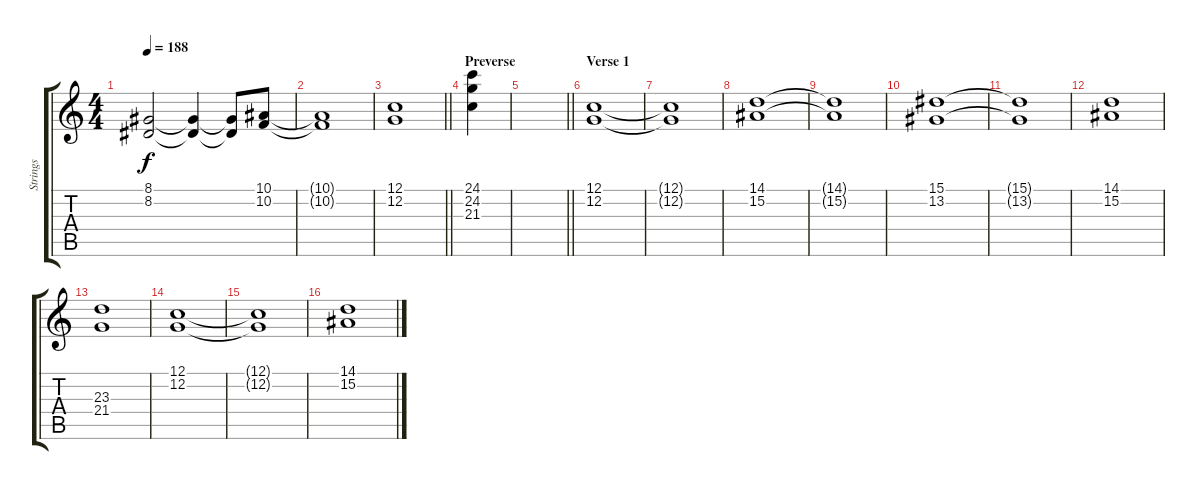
\track ("Strings" "Strings") {instrument stringensemble1}
\staff {score tabs}
\tuning (C4 G3 Eb3 Bb2 F2 C2) {hide}
\ts (4 4)
\tempo 188
\clef g2
\ks c
(8.1 8.2).2{dy f} (8.1{t} 8.2{t}).4 (8.1{t} 8.2{t}).8 (10.1 10.2).8 |
(10.1{t} 10.2{t}).1 |
\barLineRight lightlight
(12.1 12.2).1 |
\section ("" "Preverse")
(24.1 24.2 21.3).4 |
\barLineRight lightlight
|
\section ("" "Verse 1")
(12.1 12.2).1 |
(12.1{t} 12.2{t}).1 |
(14.1 15.2).1 |
(14.1{t} 15.2{t}).1 |
(15.1 13.2).1 |
(15.1{t} 13.2{t}).1 |
(14.1 15.2).1 |
(23.3 21.4).1 |
(12.1 12.2).1 |
(12.1{t} 12.2{t}).1 |
(14.1 15.2).1
